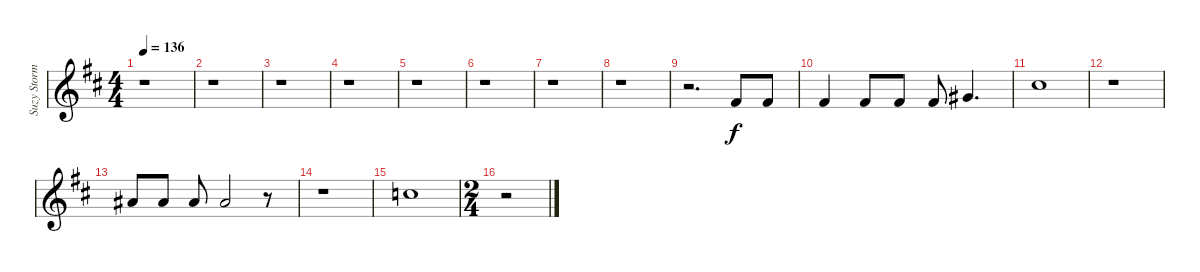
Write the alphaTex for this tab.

\track ("Suzy Storm Vocals" "Suzy Storm") {instrument flute}
\staff {score}
\tuning (Eb4 Bb3 Gb3 Db3 Ab2 Eb2) {hide}
\ts (4 4)
\tempo 136
\clef g2
\ks d
r.1{dy f} |
r.1 |
r.1 |
r.1 |
r.1 |
r.1 |
r.1 |
r.1 |
r.2{d} 12.3.8 12.3.8 |
12.3.4 12.3.8 12.3.8 12.3.8 14.3.4{d} |
15.2.1 |
r.1 |
12.2.8 12.2.8 12.2.8 12.2.2 r.8 |
r.1 |
14.2.1 |
\ts (2 4)
r.2
